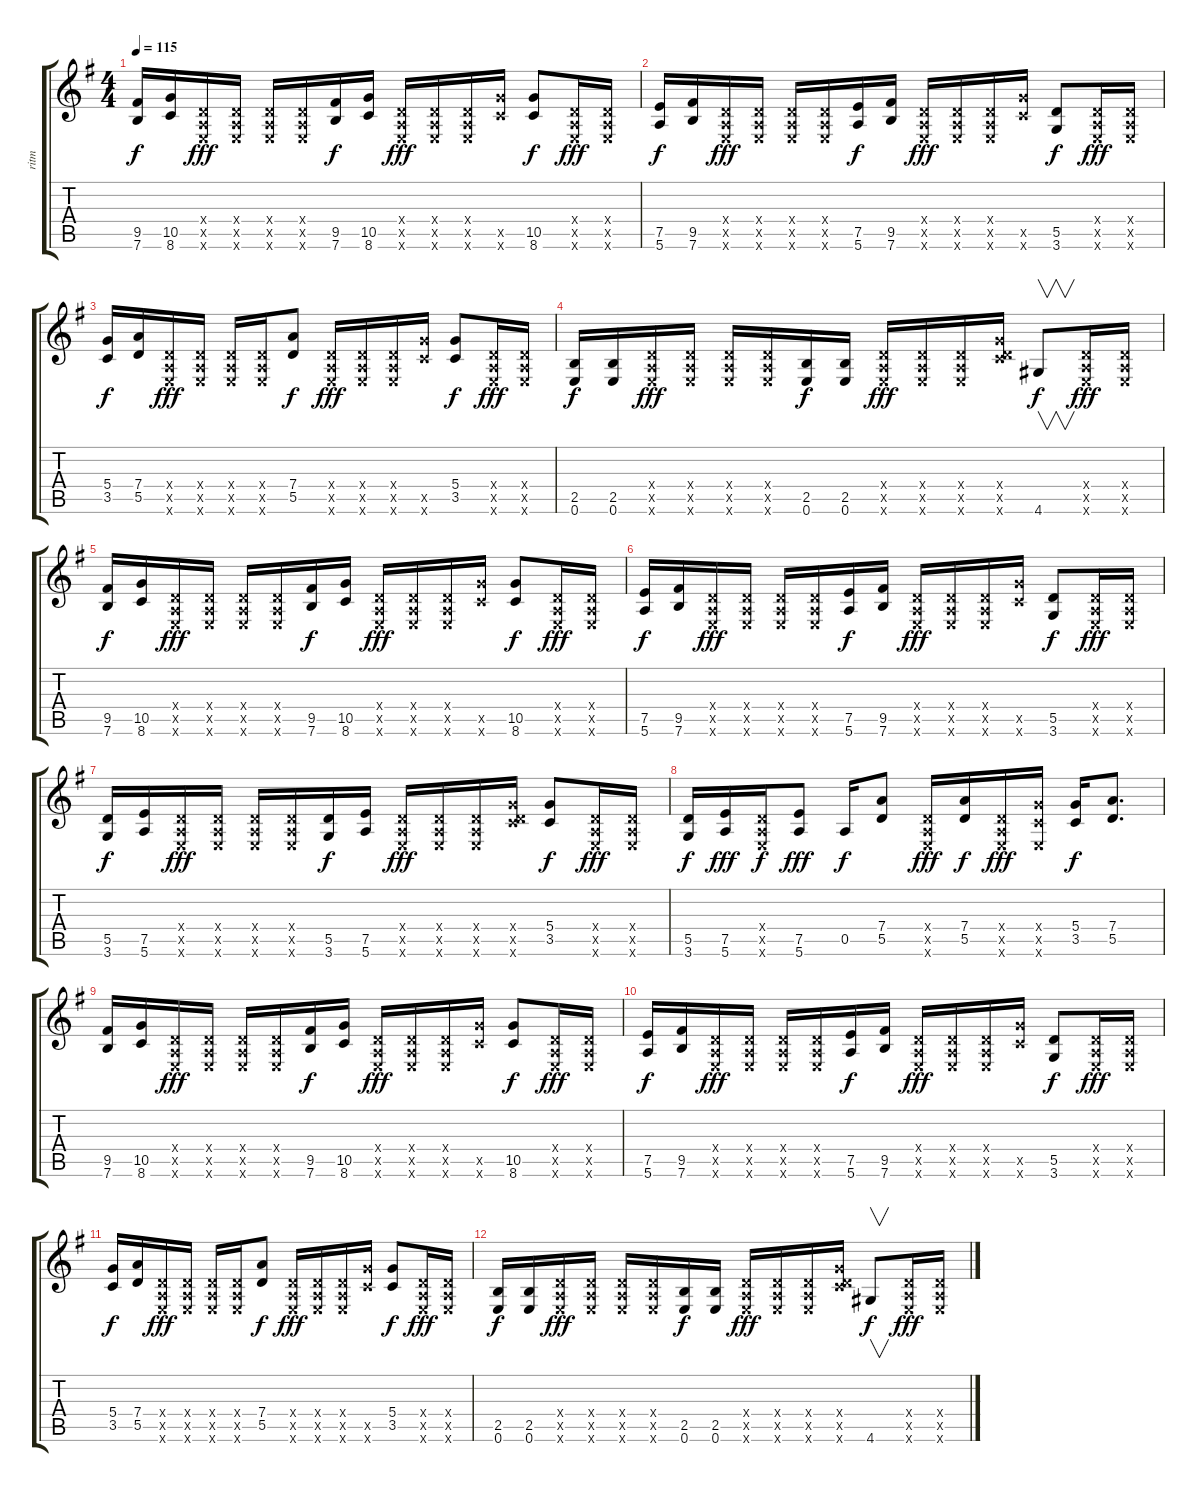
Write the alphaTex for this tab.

\track ("ritm" "ritm") {instrument distortionguitar}
\staff {score tabs}
\tuning (E4 B3 G3 D3 A2 E2) {hide}
\ts (4 4)
\tempo 115
\clef g2
\ks g
(9.5 7.6).16{dy f} (10.5 8.6).16 (0.4{x} 0.5{x} 0.6{x}).16{dy fff} (0.4{x} 0.5{x} 0.6{x}).16 (0.4{x} 0.5{x} 0.6{x}).16 (0.4{x} 0.5{x} 0.6{x}).16 (9.5 7.6).16{dy f} (10.5 8.6).16 (0.4{x} 0.5{x} 0.6{x}).16{dy fff} (0.4{x} 0.5{x} 0.6{x}).16 (0.4{x} 0.5{x} 0.6{x}).16 (10.5{x} 8.6{x}).16 (10.5 8.6).8{dy f} (0.4{x} 0.5{x} 0.6{x}).16{dy fff} (0.4{x} 0.5{x} 0.6{x}).16 |
(7.5 5.6).16{dy f} (9.5 7.6).16 (0.4{x} 0.5{x} 0.6{x}).16{dy fff} (0.4{x} 0.5{x} 0.6{x}).16 (0.4{x} 0.5{x} 0.6{x}).16 (0.4{x} 0.5{x} 0.6{x}).16 (7.5 5.6).16{dy f} (9.5 7.6).16 (0.4{x} 0.5{x} 0.6{x}).16{dy fff} (0.4{x} 0.5{x} 0.6{x}).16 (0.4{x} 0.5{x} 0.6{x}).16 (10.5{x} 8.6{x}).16 (5.5 3.6).8{dy f} (0.4{x} 0.5{x} 0.6{x}).16{dy fff} (0.4{x} 0.5{x} 0.6{x}).16 |
(5.4 3.5).16{dy f} (7.4 5.5).16 (0.4{x} 0.5{x} 0.6{x}).16{dy fff} (0.4{x} 0.5{x} 0.6{x}).16 (0.4{x} 0.5{x} 0.6{x}).16 (0.4{x} 0.5{x} 0.6{x}).16 (7.4 5.5).8{dy f} (0.4{x} 0.5{x} 0.6{x}).16{dy fff} (0.4{x} 0.5{x} 0.6{x}).16 (0.4{x} 0.5{x} 0.6{x}).16 (10.5{x} 8.6{x}).16 (5.4 3.5).8{dy f} (0.4{x} 0.5{x} 0.6{x}).16{dy fff} (0.4{x} 0.5{x} 0.6{x}).16 |
(2.5 0.6).16{dy f} (2.5 0.6).16 (0.4{x} 0.5{x} 0.6{x}).16{dy fff} (0.4{x} 0.5{x} 0.6{x}).16 (0.4{x} 0.5{x} 0.6{x}).16 (0.4{x} 0.5{x} 0.6{x}).16 (2.5 0.6).16{dy f} (2.5 0.6).16 (0.4{x} 0.5{x} 0.6{x}).16{dy fff} (0.4{x} 0.5{x} 0.6{x}).16 (0.4{x} 0.5{x} 0.6{x}).16 (0.4{x} 10.5{x} 8.6{x}).16 4.6.8{v dy f} (0.4{x} 0.5{x} 0.6{x}).16{dy fff} (0.4{x} 0.5{x} 0.6{x}).16 |
(9.5 7.6).16{dy f} (10.5 8.6).16 (0.4{x} 0.5{x} 0.6{x}).16{dy fff} (0.4{x} 0.5{x} 0.6{x}).16 (0.4{x} 0.5{x} 0.6{x}).16 (0.4{x} 0.5{x} 0.6{x}).16 (9.5 7.6).16{dy f} (10.5 8.6).16 (0.4{x} 0.5{x} 0.6{x}).16{dy fff} (0.4{x} 0.5{x} 0.6{x}).16 (0.4{x} 0.5{x} 0.6{x}).16 (10.5{x} 8.6{x}).16 (10.5 8.6).8{dy f} (0.4{x} 0.5{x} 0.6{x}).16{dy fff} (0.4{x} 0.5{x} 0.6{x}).16 |
(7.5 5.6).16{dy f} (9.5 7.6).16 (0.4{x} 0.5{x} 0.6{x}).16{dy fff} (0.4{x} 0.5{x} 0.6{x}).16 (0.4{x} 0.5{x} 0.6{x}).16 (0.4{x} 0.5{x} 0.6{x}).16 (7.5 5.6).16{dy f} (9.5 7.6).16 (0.4{x} 0.5{x} 0.6{x}).16{dy fff} (0.4{x} 0.5{x} 0.6{x}).16 (0.4{x} 0.5{x} 0.6{x}).16 (10.5{x} 8.6{x}).16 (5.5 3.6).8{dy f} (0.4{x} 0.5{x} 0.6{x}).16{dy fff} (0.4{x} 0.5{x} 0.6{x}).16 |
(5.5 3.6).16{dy f} (7.5 5.6).16 (0.4{x} 0.5{x} 0.6{x}).16{dy fff} (0.4{x} 0.5{x} 0.6{x}).16 (0.4{x} 0.5{x} 0.6{x}).16 (0.4{x} 0.5{x} 0.6{x}).16 (5.5 3.6).16{dy f} (7.5 5.6).16 (0.4{x} 0.5{x} 0.6{x}).16{dy fff} (0.4{x} 0.5{x} 0.6{x}).16 (0.4{x} 0.5{x} 0.6{x}).16 (0.4{x} 10.5{x} 8.6{x}).16 (5.4 3.5).8{dy f} (0.4{x} 0.5{x} 0.6{x}).16{dy fff} (0.4{x} 0.5{x} 0.6{x}).16 |
(5.5 3.6).16{dy f} (7.5 5.6).16{dy fff} (0.4{x} 0.5{x} 0.6{x}).16{dy f} (7.5 5.6).8{dy fff} 0.5.16{dy f} (7.4 5.5).8 (0.4{x} 0.5{x} 0.6{x}).16{dy fff} (7.4 5.5).16{dy f} (0.4{x} 0.5{x} 0.6{x}).16{dy fff} (5.4{x} 3.5{x} 0.6{x}).16 (5.4 3.5).16{dy f} (7.4 5.5).8{d} |
(9.5 7.6).16 (10.5 8.6).16 (0.4{x} 0.5{x} 0.6{x}).16{dy fff} (0.4{x} 0.5{x} 0.6{x}).16 (0.4{x} 0.5{x} 0.6{x}).16 (0.4{x} 0.5{x} 0.6{x}).16 (9.5 7.6).16{dy f} (10.5 8.6).16 (0.4{x} 0.5{x} 0.6{x}).16{dy fff} (0.4{x} 0.5{x} 0.6{x}).16 (0.4{x} 0.5{x} 0.6{x}).16 (10.5{x} 8.6{x}).16 (10.5 8.6).8{dy f} (0.4{x} 0.5{x} 0.6{x}).16{dy fff} (0.4{x} 0.5{x} 0.6{x}).16 |
(7.5 5.6).16{dy f} (9.5 7.6).16 (0.4{x} 0.5{x} 0.6{x}).16{dy fff} (0.4{x} 0.5{x} 0.6{x}).16 (0.4{x} 0.5{x} 0.6{x}).16 (0.4{x} 0.5{x} 0.6{x}).16 (7.5 5.6).16{dy f} (9.5 7.6).16 (0.4{x} 0.5{x} 0.6{x}).16{dy fff} (0.4{x} 0.5{x} 0.6{x}).16 (0.4{x} 0.5{x} 0.6{x}).16 (10.5{x} 8.6{x}).16 (5.5 3.6).8{dy f} (0.4{x} 0.5{x} 0.6{x}).16{dy fff} (0.4{x} 0.5{x} 0.6{x}).16 |
(5.4 3.5).16{dy f} (7.4 5.5).16 (0.4{x} 0.5{x} 0.6{x}).16{dy fff} (0.4{x} 0.5{x} 0.6{x}).16 (0.4{x} 0.5{x} 0.6{x}).16 (0.4{x} 0.5{x} 0.6{x}).16 (7.4 5.5).8{dy f} (0.4{x} 0.5{x} 0.6{x}).16{dy fff} (0.4{x} 0.5{x} 0.6{x}).16 (0.4{x} 0.5{x} 0.6{x}).16 (10.5{x} 8.6{x}).16 (5.4 3.5).8{dy f} (0.4{x} 0.5{x} 0.6{x}).16{dy fff} (0.4{x} 0.5{x} 0.6{x}).16 |
(2.5 0.6).16{dy f} (2.5 0.6).16 (0.4{x} 0.5{x} 0.6{x}).16{dy fff} (0.4{x} 0.5{x} 0.6{x}).16 (0.4{x} 0.5{x} 0.6{x}).16 (0.4{x} 0.5{x} 0.6{x}).16 (2.5 0.6).16{dy f} (2.5 0.6).16 (0.4{x} 0.5{x} 0.6{x}).16{dy fff} (0.4{x} 0.5{x} 0.6{x}).16 (0.4{x} 0.5{x} 0.6{x}).16 (0.4{x} 10.5{x} 8.6{x}).16 4.6.8{v dy f} (0.4{x} 0.5{x} 0.6{x}).16{dy fff} (0.4{x} 0.5{x} 0.6{x}).16
